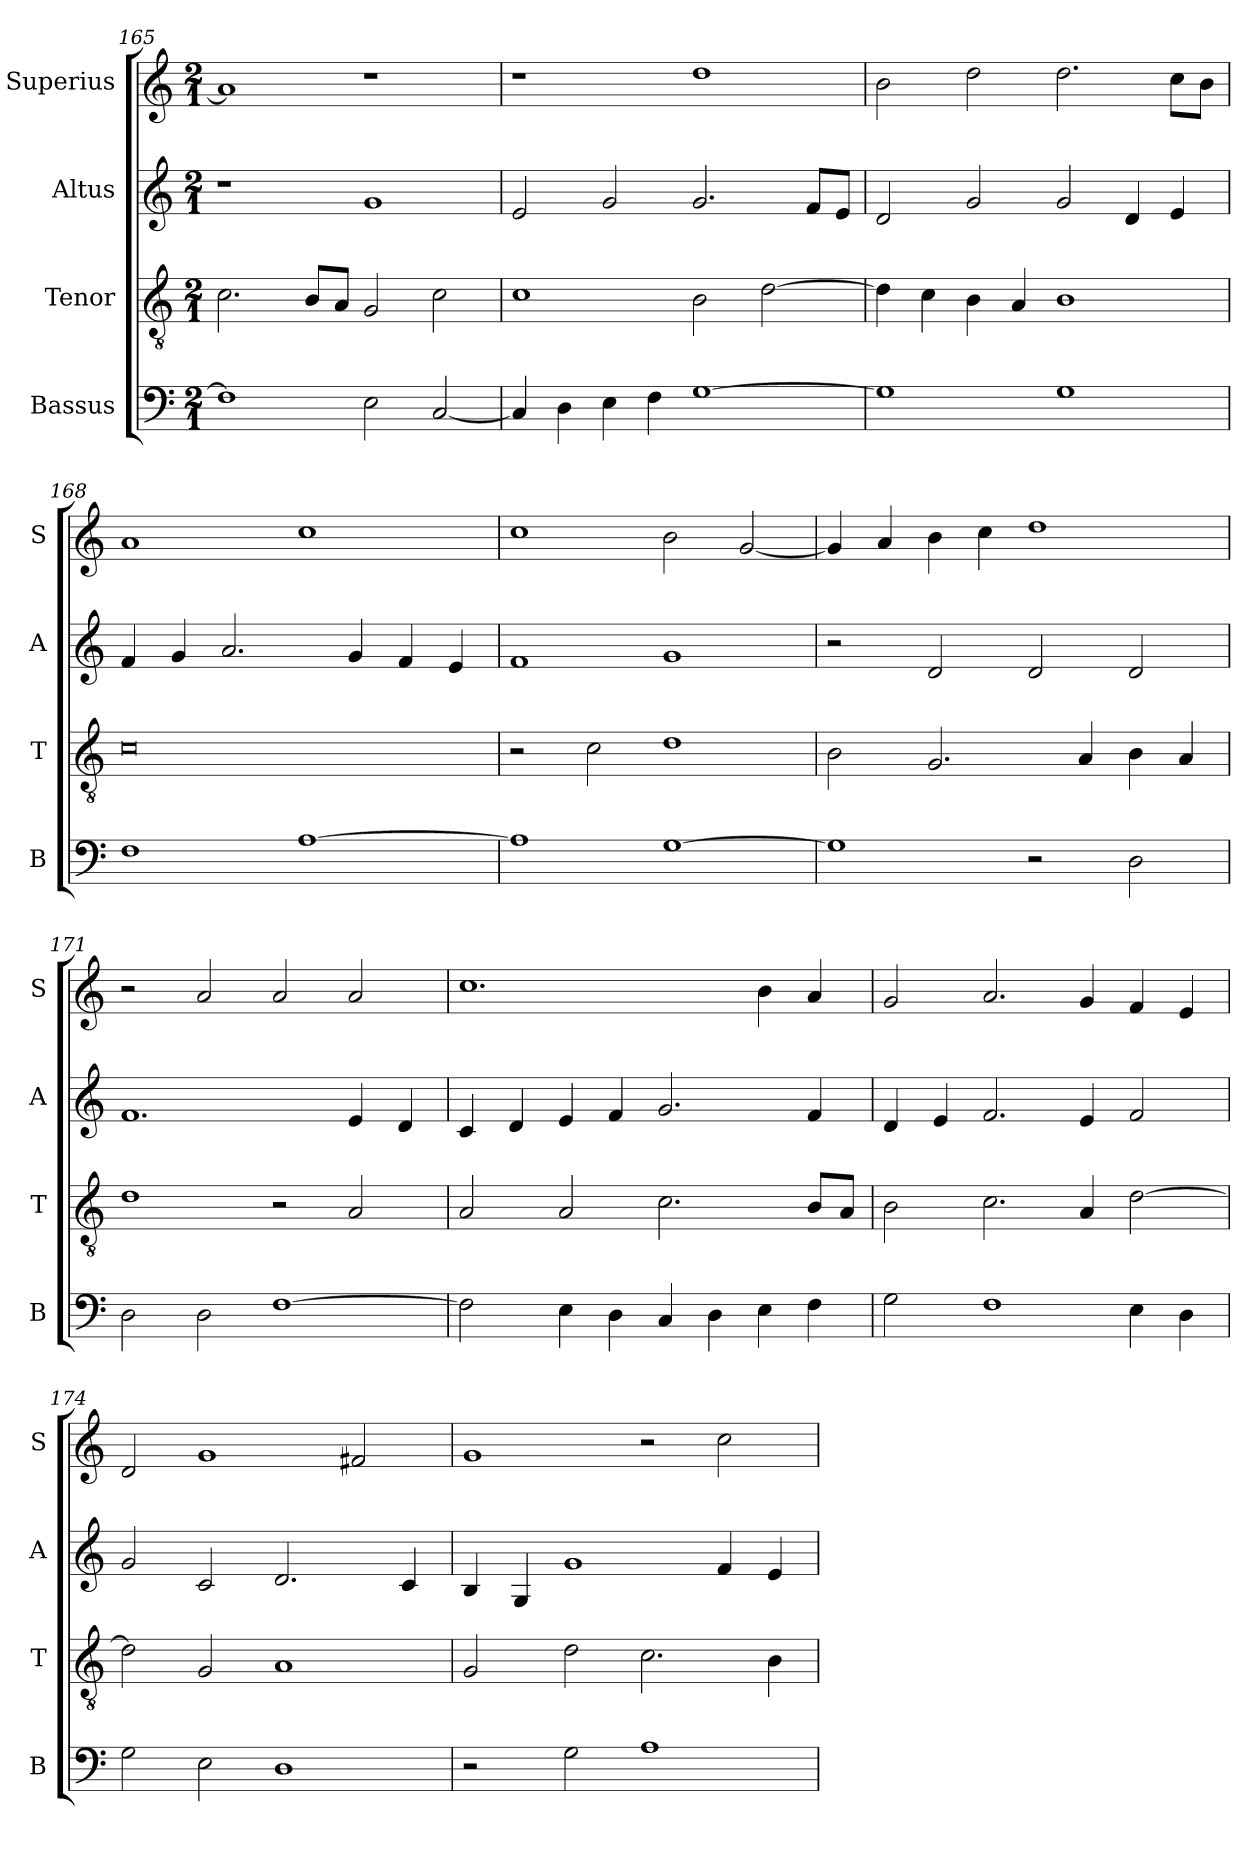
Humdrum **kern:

**kern	**kern	**kern	**kern
*part4	*part3	*part2	*part1
*staff4	*staff3	*staff2	*staff1
*I"Bassus	*I"Tenor	*I"Altus	*I"Superius
*I'B	*I'T	*I'A	*I'S
*clefF4	*clefGv2	*clefG2	*clefG2
*k[]	*k[]	*k[]	*k[]
*C:	*C:	*C:	*C:
*M2/1	*M2/1	*M2/1	*M2/1
=165	=165	=165	=165
1F]	2.c	1r	1a]
.	8BL	.	.
.	8AJ	.	.
2E	2G	1g	1r
[2C	2c	.	.
=166	=166	=166	=166
4C]	1c	2e	1r
4D	.	.	.
4E	.	2g	.
4F	.	.	.
[1G	2B	2.g	1dd
.	[2d	.	.
.	.	8fL	.
.	.	8eJ	.
=167	=167	=167	=167
1G]	4d]	2d	2b
.	4c	.	.
.	4B	2g	2dd
.	4A	.	.
1G	1B	2g	2.dd
.	.	4d	.
.	.	4e	8ccL
.	.	.	8bJ
=168	=168	=168	=168
1F	0c	4f	1a
.	.	4g	.
.	.	2.a	.
[1A	.	.	1cc
.	.	4g	.
.	.	4f	.
.	.	4e	.
=169	=169	=169	=169
1A]	2r	1f	1cc
.	2c	.	.
[1G	1d	1g	2b
.	.	.	[2g
=170	=170	=170	=170
1G]	2B	2r	4g]
.	.	.	4a
.	2.G	2d	4b
.	.	.	4cc
2r	.	2d	1dd
.	4A	.	.
2D	4B	2d	.
.	4A	.	.
=171	=171	=171	=171
2D	1d	1.f	2r
2D	.	.	2a
[1F	2r	.	2a
.	2A	4e	2a
.	.	4d	.
=172	=172	=172	=172
2F]	2A	4c	1.cc
.	.	4d	.
4E	2A	4e	.
4D	.	4f	.
4C	2.c	2.g	.
4D	.	.	.
4E	.	.	4b
4F	8BL	4f	4a
.	8AJ	.	.
=173	=173	=173	=173
2G	2B	4d	2g
.	.	4e	.
1F	2.c	2.f	2.a
.	4A	4e	4g
4E	[2d	2f	4f
4D	.	.	4e
=174	=174	=174	=174
2G	2d]	2g	2d
2E	2G	2c	1g
1D	1A	2.d	.
.	.	.	2f#X
.	.	4c	.
=175	=175	=175	=175
2r	2G	4B	1g
.	.	4G	.
2G	2d	1g	.
1A	2.c	.	2r
.	.	4f	2cc
.	4B	4e	.
=	=	=	=
*-	*-	*-	*-
